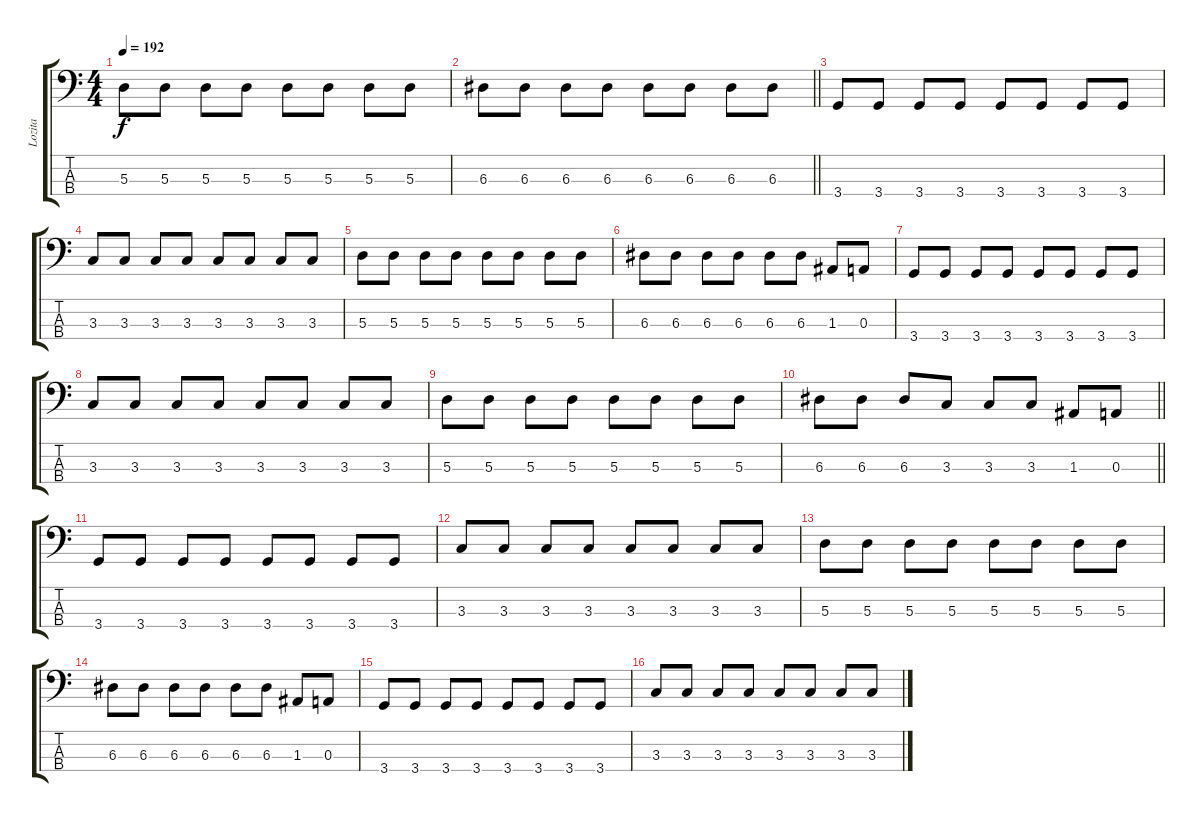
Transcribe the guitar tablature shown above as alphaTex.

\track ("Lozita" "Lozita") {instrument electricbassfinger}
\staff {score tabs}
\tuning (G2 D2 A1 E1) {hide}
\ts (4 4)
\tempo 192
\clef f4
\ks c
5.3.8{dy f} 5.3.8 5.3.8 5.3.8 5.3.8 5.3.8 5.3.8 5.3.8 |
\barLineRight lightlight
6.3.8 6.3.8 6.3.8 6.3.8 6.3.8 6.3.8 6.3.8 6.3.8 |
3.4.8 3.4.8 3.4.8 3.4.8 3.4.8 3.4.8 3.4.8 3.4.8 |
3.3.8 3.3.8 3.3.8 3.3.8 3.3.8 3.3.8 3.3.8 3.3.8 |
5.3.8 5.3.8 5.3.8 5.3.8 5.3.8 5.3.8 5.3.8 5.3.8 |
6.3.8 6.3.8 6.3.8 6.3.8 6.3.8 6.3.8 1.3.8 0.3.8 |
3.4.8 3.4.8 3.4.8 3.4.8 3.4.8 3.4.8 3.4.8 3.4.8 |
3.3.8 3.3.8 3.3.8 3.3.8 3.3.8 3.3.8 3.3.8 3.3.8 |
5.3.8 5.3.8 5.3.8 5.3.8 5.3.8 5.3.8 5.3.8 5.3.8 |
\barLineRight lightlight
6.3.8 6.3.8 6.3.8 3.3.8 3.3.8 3.3.8 1.3.8 0.3.8 |
3.4.8 3.4.8 3.4.8 3.4.8 3.4.8 3.4.8 3.4.8 3.4.8 |
3.3.8 3.3.8 3.3.8 3.3.8 3.3.8 3.3.8 3.3.8 3.3.8 |
5.3.8 5.3.8 5.3.8 5.3.8 5.3.8 5.3.8 5.3.8 5.3.8 |
6.3.8 6.3.8 6.3.8 6.3.8 6.3.8 6.3.8 1.3.8 0.3.8 |
3.4.8 3.4.8 3.4.8 3.4.8 3.4.8 3.4.8 3.4.8 3.4.8 |
3.3.8 3.3.8 3.3.8 3.3.8 3.3.8 3.3.8 3.3.8 3.3.8
